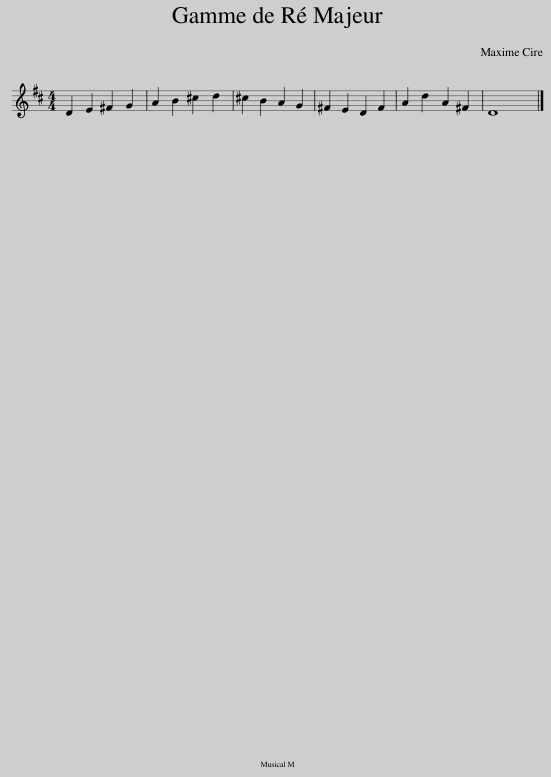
X:1
L:1/8
M:4/4
I:linebreak $
K:none
V:1 treble transpose=-21
V:1
[K:D] D2 E2 ^F2 G2 | A2 B2 ^c2 d2 | ^c2 B2 A2 G2 | ^F2 E2 D2 F2 | A2 d2 A2 ^F2 | %5
 D8 |] %6
